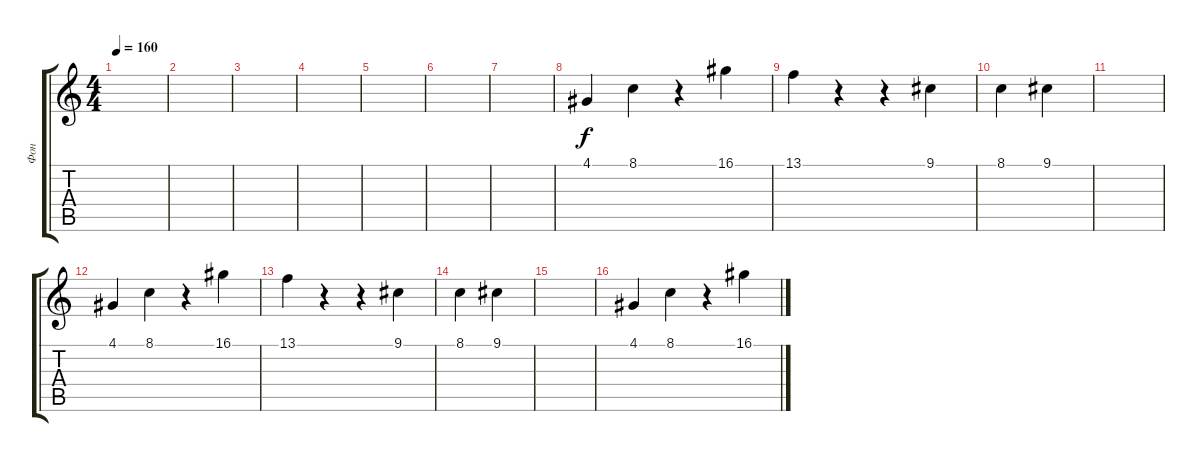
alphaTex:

\track ("Фон" "Фон") {instrument stringensemble1}
\staff {score tabs}
\tuning (E4 B3 G3 D3 A2 E2) {hide}
\ts (4 4)
\tempo 160
\clef g2
\ks c
|
|
|
|
|
|
|
4.1.4 8.1.4 r.4 16.1.4 |
13.1.4 r.4 r.4 9.1.4 |
8.1.4 9.1.4 |
|
4.1.4 8.1.4 r.4 16.1.4 |
13.1.4 r.4 r.4 9.1.4 |
8.1.4 9.1.4 |
|
4.1.4 8.1.4 r.4 16.1.4
